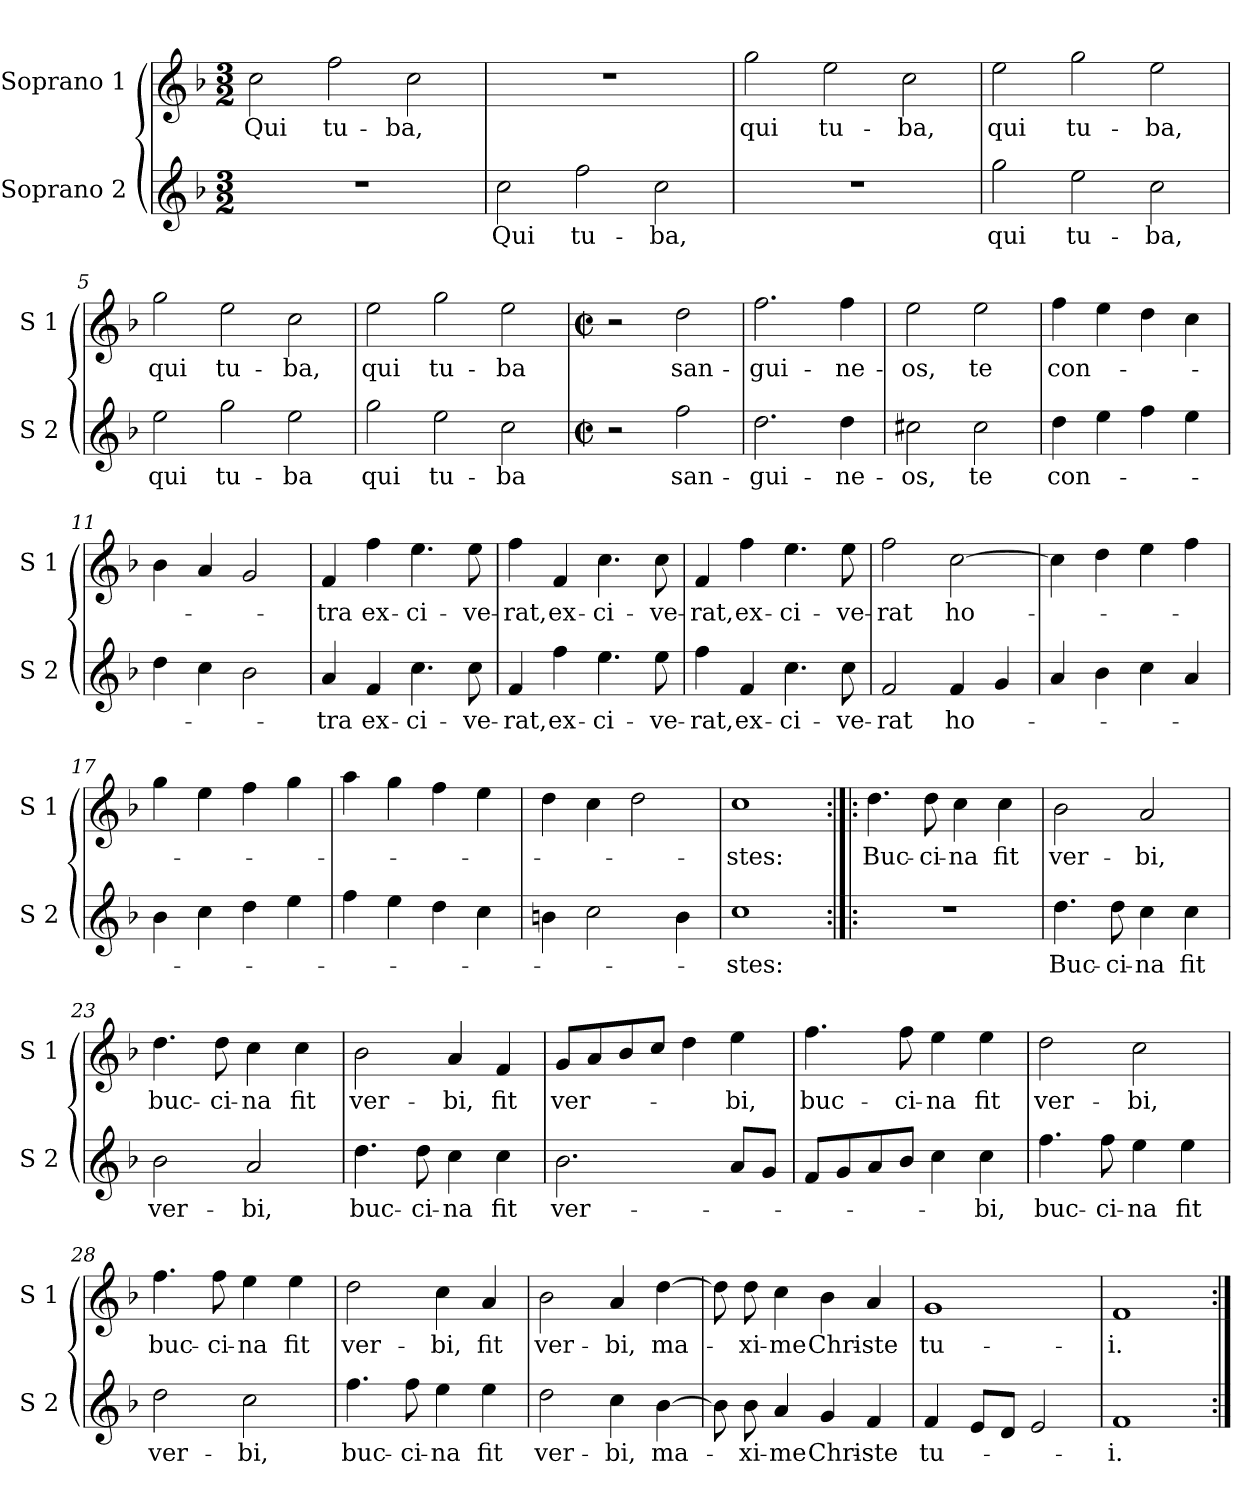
**kern	**text	**kern	**text
*part2	*part2	*part1	*part1
*staff2	*staff2	*staff1	*staff1
*I"Soprano 2	*	*I"Soprano 1	*
*I'S 2	*	*I'S 1	*
*clefG2	*	*clefG2	*
*k[b-]	*	*k[b-]	*
*F:	*	*F:	*
*M3/2	*	*M3/2	*
=1	=1	=1	=1
!	!	!	!LO:LY:b
1.r	.	2cc\	Qui
!	!	!	!LO:LY:b
.	.	2ff\	tu-
!	!	!	!LO:LY:b
.	.	2cc\	-ba,
=2	=2	=2	=2
!	!LO:LY:b	!	!
2cc\	Qui	1.r	.
!	!LO:LY:b	!	!
2ff\	tu-	.	.
!	!LO:LY:b	!	!
2cc\	-ba,	.	.
=3	=3	=3	=3
!	!	!	!LO:LY:b
1.r	.	2gg\	qui
!	!	!	!LO:LY:b
.	.	2ee\	tu-
!	!	!	!LO:LY:b
.	.	2cc\	-ba,
=4	=4	=4	=4
!	!LO:LY:b	!	!LO:LY:b
2gg\	qui	2ee\	qui
!	!LO:LY:b	!	!LO:LY:b
2ee\	tu-	2gg\	tu-
!	!LO:LY:b	!	!LO:LY:b
2cc\	-ba,	2ee\	-ba,
=5	=5	=5	=5
!	!LO:LY:b	!	!LO:LY:b
2ee\	qui	2gg\	qui
!	!LO:LY:b	!	!LO:LY:b
2gg\	tu-	2ee\	tu-
!	!LO:LY:b	!	!LO:LY:b
2ee\	-ba	2cc\	-ba,
!!LO:LB:g=z
=6	=6	=6	=6
!	!LO:LY:b	!	!LO:LY:b
2gg\	qui	2ee\	qui
!	!LO:LY:b	!	!LO:LY:b
2ee\	tu-	2gg\	tu-
!	!LO:LY:b	!	!LO:LY:b
2cc\	-ba	2ee\	-ba
=7	=7	=7	=7
*M2/2	*	*M2/2	*
*met(c|)	*	*met(c|)	*
2r	.	2r	.
!	!LO:LY:b	!	!LO:LY:b
2ff\	san-	2dd\	san-
=8	=8	=8	=8
!	!LO:LY:b	!	!LO:LY:b
2.dd\	-gui-	2.ff\	-gui-
!	!LO:LY:b	!	!LO:LY:b
4dd\	-ne-	4ff\	-ne-
=9	=9	=9	=9
!	!LO:LY:b	!	!LO:LY:b
2cc#X\	-os,	2ee\	-os,
!	!LO:LY:b	!	!LO:LY:b
2cc#\	te	2ee\	te
=10	=10	=10	=10
!	!LO:LY:b	!	!LO:LY:b
4dd\	con-	4ff\	con-
4ee\	.	4ee\	.
4ff\	.	4dd\	.
4ee\	.	4cc\	.
!!LO:LB:g=z
=11	=11	=11	=11
4dd\	.	4b-\	.
4cc\	.	4a/	.
2b-\	.	2g/	.
=12	=12	=12	=12
!	!LO:LY:b	!	!LO:LY:b
4a/	-tra	4f/	-tra
!	!LO:LY:b	!	!LO:LY:b
4f/	ex-	4ff\	ex-
!	!LO:LY:b	!	!LO:LY:b
4.cc\	-ci-	4.ee\	-ci-
!	!LO:LY:b	!	!LO:LY:b
8cc\	-ve-	8ee\	-ve-
=13	=13	=13	=13
!	!LO:LY:b	!	!LO:LY:b
4f/	-rat,	4ff\	-rat,
!	!LO:LY:b	!	!LO:LY:b
4ff\	ex-	4f/	ex-
!	!LO:LY:b	!	!LO:LY:b
4.ee\	-ci-	4.cc\	-ci-
!	!LO:LY:b	!	!LO:LY:b
8ee\	-ve-	8cc\	-ve-
=14	=14	=14	=14
!	!LO:LY:b	!	!LO:LY:b
4ff\	-rat,	4f/	-rat,
!	!LO:LY:b	!	!LO:LY:b
4f/	ex-	4ff\	ex-
!	!LO:LY:b	!	!LO:LY:b
4.cc\	-ci-	4.ee\	-ci-
!	!LO:LY:b	!	!LO:LY:b
8cc\	-ve-	8ee\	-ve-
=15	=15	=15	=15
!	!LO:LY:b	!	!LO:LY:b
2f/	-rat	2ff\	-rat
!	!LO:LY:b	!	!LO:LY:b
4f/	ho-	[2cc\	ho-
4g/	.	.	.
!!LO:LB:g=z
=16	=16	=16	=16
4a/	.	4cc\]	.
4b-\	.	4dd\	.
4cc\	.	4ee\	.
4a/	.	4ff\	.
=17	=17	=17	=17
4b-\	.	4gg\	.
4cc\	.	4ee\	.
4dd\	.	4ff\	.
4ee\	.	4gg\	.
=18	=18	=18	=18
4ff\	.	4aa\	.
4ee\	.	4gg\	.
4dd\	.	4ff\	.
4cc\	.	4ee\	.
=19	=19	=19	=19
4bn\	.	4dd\	.
2cc\	.	4cc\	.
.	.	2dd\	.
4b\	.	.	.
=20	=20	=20	=20
!	!LO:LY:b	!	!LO:LY:b
1cc	-stes:	1cc	-stes:
!!LO:PB:g=z
=21:|!|:	=21:|!|:	=21:|!|:	=21:|!|:
!	!	!	!LO:LY:b
1r	.	4.dd\	Buc-
!	!	!	!LO:LY:b
.	.	8dd\	-ci-
!	!	!	!LO:LY:b
.	.	4cc\	-na
!	!	!	!LO:LY:b
.	.	4cc\	fit
=22	=22	=22	=22
!	!LO:LY:b	!	!LO:LY:b
4.dd\	Buc-	2b-\	ver-
!	!LO:LY:b	!	!
8dd\	-ci-	.	.
!	!LO:LY:b	!	!LO:LY:b
4cc\	-na	2a/	-bi,
!	!LO:LY:b	!	!
4cc\	fit	.	.
=23	=23	=23	=23
!	!LO:LY:b	!	!LO:LY:b
2b-\	ver-	4.dd\	buc-
!	!	!	!LO:LY:b
.	.	8dd\	-ci-
!	!LO:LY:b	!	!LO:LY:b
2a/	-bi,	4cc\	-na
!	!	!	!LO:LY:b
.	.	4cc\	fit
=24	=24	=24	=24
!	!LO:LY:b	!	!LO:LY:b
4.dd\	buc-	2b-\	ver-
!	!LO:LY:b	!	!
8dd\	-ci-	.	.
!	!LO:LY:b	!	!LO:LY:b
4cc\	-na	4a/	-bi,
!	!LO:LY:b	!	!LO:LY:b
4cc\	fit	4f/	fit
=25	=25	=25	=25
!	!LO:LY:b	!	!LO:LY:b
2.b-\	ver-	8g/L	ver-
.	.	8a/	.
.	.	8b-/	.
.	.	8cc/J	.
.	.	4dd\	.
!	!	!	!LO:LY:b
8a/L	.	4ee\	-bi,
8g/J	.	.	.
!!LO:LB:g=z
=26	=26	=26	=26
!	!	!	!LO:LY:b
8f/L	.	4.ff\	buc-
8g/	.	.	.
8a/	.	.	.
!	!	!	!LO:LY:b
8b-/J	.	8ff\	-ci-
!	!	!	!LO:LY:b
4cc\	.	4ee\	-na
!	!LO:LY:b	!	!LO:LY:b
4cc\	-bi,	4ee\	fit
=27	=27	=27	=27
!	!LO:LY:b	!	!LO:LY:b
4.ff\	buc-	2dd\	ver-
!	!LO:LY:b	!	!
8ff\	-ci-	.	.
!	!LO:LY:b	!	!LO:LY:b
4ee\	-na	2cc\	-bi,
!	!LO:LY:b	!	!
4ee\	fit	.	.
=28	=28	=28	=28
!	!LO:LY:b	!	!LO:LY:b
2dd\	ver-	4.ff\	buc-
!	!	!	!LO:LY:b
.	.	8ff\	-ci-
!	!LO:LY:b	!	!LO:LY:b
2cc\	-bi,	4ee\	-na
!	!	!	!LO:LY:b
.	.	4ee\	fit
=29	=29	=29	=29
!	!LO:LY:b	!	!LO:LY:b
4.ff\	buc-	2dd\	ver-
!	!LO:LY:b	!	!
8ff\	-ci-	.	.
!	!LO:LY:b	!	!LO:LY:b
4ee\	-na	4cc\	-bi,
!	!LO:LY:b	!	!LO:LY:b
4ee\	fit	4a/	fit
!!LO:LB:g=z
=30	=30	=30	=30
!	!LO:LY:b	!	!LO:LY:b
2dd\	ver-	2b-\	ver-
!	!LO:LY:b	!	!LO:LY:b
4cc\	-bi,	4a/	-bi,
!	!LO:LY:b	!	!LO:LY:b
[4b-\	ma-	[4dd\	ma-
=31	=31	=31	=31
8b-\]	.	8dd\]	.
!	!LO:LY:b	!	!LO:LY:b
8b-\	-xi-	8dd\	-xi-
!	!LO:LY:b	!	!LO:LY:b
4a/	-me	4cc\	-me
!	!LO:LY:b	!	!LO:LY:b
4g/	Chri-	4b-\	Chri-
!	!LO:LY:b	!	!LO:LY:b
4f/	-ste	4a/	-ste
=32	=32	=32	=32
!	!LO:LY:b	!	!LO:LY:b
4f/	tu-	1g	tu-
8e/L	.	.	.
8d/J	.	.	.
2e/	.	.	.
=33	=33	=33	=33
!	!LO:LY:b	!	!LO:LY:b
1f	-i.	1f	-i.
=:|!	=:|!	=:|!	=:|!
*-	*-	*-	*-
